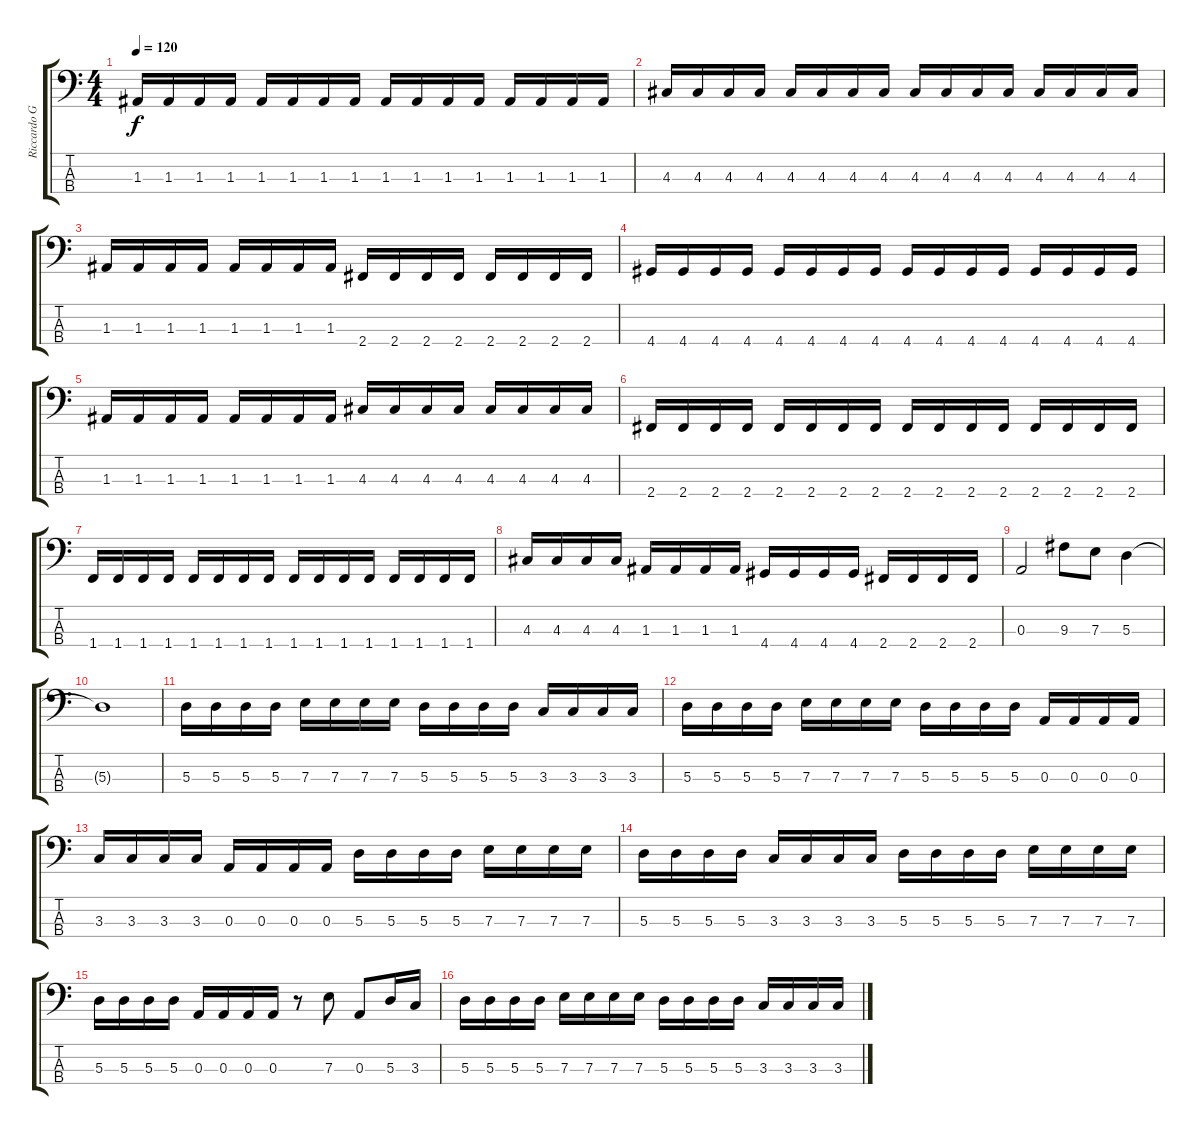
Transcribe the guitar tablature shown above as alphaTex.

\track ("Riccardo Giampieri" "Riccardo G") {instrument electricbassfinger}
\staff {score tabs}
\tuning (G2 D2 A1 E1) {hide}
\ts (4 4)
\tempo 120
\clef f4
\ks c
1.3.16{dy f} 1.3.16 1.3.16 1.3.16 1.3.16 1.3.16 1.3.16 1.3.16 1.3.16 1.3.16 1.3.16 1.3.16 1.3.16 1.3.16 1.3.16 1.3.16 |
4.3.16 4.3.16 4.3.16 4.3.16 4.3.16 4.3.16 4.3.16 4.3.16 4.3.16 4.3.16 4.3.16 4.3.16 4.3.16 4.3.16 4.3.16 4.3.16 |
1.3.16 1.3.16 1.3.16 1.3.16 1.3.16 1.3.16 1.3.16 1.3.16 2.4.16 2.4.16 2.4.16 2.4.16 2.4.16 2.4.16 2.4.16 2.4.16 |
4.4.16 4.4.16 4.4.16 4.4.16 4.4.16 4.4.16 4.4.16 4.4.16 4.4.16 4.4.16 4.4.16 4.4.16 4.4.16 4.4.16 4.4.16 4.4.16 |
1.3.16 1.3.16 1.3.16 1.3.16 1.3.16 1.3.16 1.3.16 1.3.16 4.3.16 4.3.16 4.3.16 4.3.16 4.3.16 4.3.16 4.3.16 4.3.16 |
2.4.16 2.4.16 2.4.16 2.4.16 2.4.16 2.4.16 2.4.16 2.4.16 2.4.16 2.4.16 2.4.16 2.4.16 2.4.16 2.4.16 2.4.16 2.4.16 |
1.4.16 1.4.16 1.4.16 1.4.16 1.4.16 1.4.16 1.4.16 1.4.16 1.4.16 1.4.16 1.4.16 1.4.16 1.4.16 1.4.16 1.4.16 1.4.16 |
4.3.16 4.3.16 4.3.16 4.3.16 1.3.16 1.3.16 1.3.16 1.3.16 4.4.16 4.4.16 4.4.16 4.4.16 2.4.16 2.4.16 2.4.16 2.4.16 |
0.3.2 9.3.8 7.3.8 5.3.4 |
5.3{t}.1 |
5.3.16 5.3.16 5.3.16 5.3.16 7.3.16 7.3.16 7.3.16 7.3.16 5.3.16 5.3.16 5.3.16 5.3.16 3.3.16 3.3.16 3.3.16 3.3.16 |
5.3.16 5.3.16 5.3.16 5.3.16 7.3.16 7.3.16 7.3.16 7.3.16 5.3.16 5.3.16 5.3.16 5.3.16 0.3.16 0.3.16 0.3.16 0.3.16 |
3.3.16 3.3.16 3.3.16 3.3.16 0.3.16 0.3.16 0.3.16 0.3.16 5.3.16 5.3.16 5.3.16 5.3.16 7.3.16 7.3.16 7.3.16 7.3.16 |
5.3.16 5.3.16 5.3.16 5.3.16 3.3.16 3.3.16 3.3.16 3.3.16 5.3.16 5.3.16 5.3.16 5.3.16 7.3.16 7.3.16 7.3.16 7.3.16 |
5.3.16 5.3.16 5.3.16 5.3.16 0.3.16 0.3.16 0.3.16 0.3.16 r.8 7.3.8 0.3.8 5.3.16 3.3.16 |
5.3.16 5.3.16 5.3.16 5.3.16 7.3.16 7.3.16 7.3.16 7.3.16 5.3.16 5.3.16 5.3.16 5.3.16 3.3.16 3.3.16 3.3.16 3.3.16
